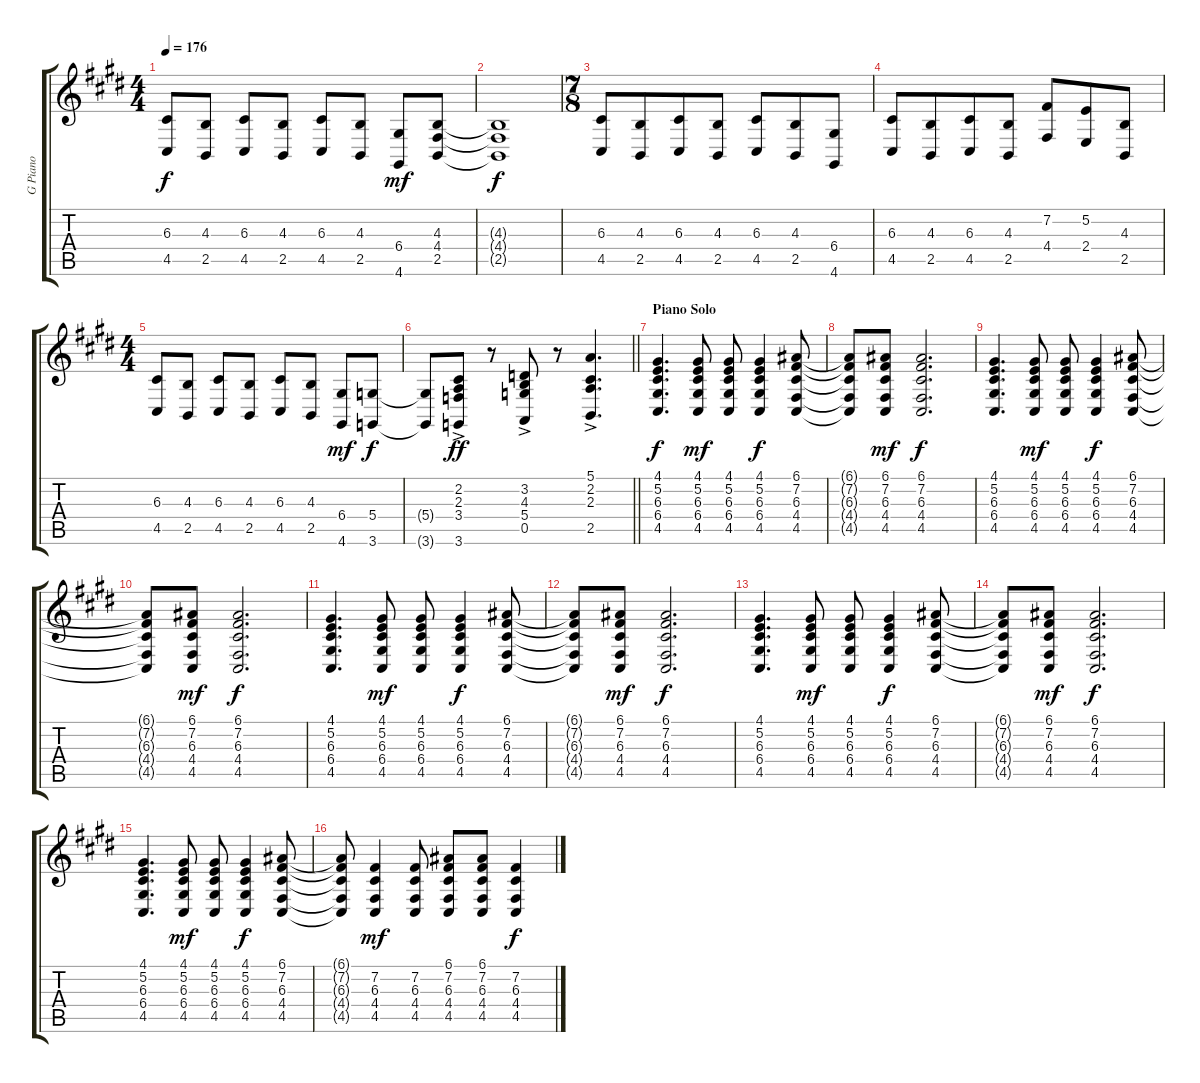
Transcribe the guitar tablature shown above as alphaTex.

\track ("G Piano" "G Piano") {instrument brightacousticpiano}
\staff {score tabs}
\tuning (E4 B3 G3 D3 A2 E2) {hide}
\ts (4 4)
\tempo 176
\clef g2
\ks e
(6.3 4.5).8{dy f} (4.3 2.5).8 (6.3 4.5).8 (4.3 2.5).8 (6.3 4.5).8 (4.3 2.5).8 (6.4 4.6).8{dy mf} (4.3 4.4 2.5).8 |
(4.3{t} 4.4{t} 2.5{t}).1{dy f} |
\ts (7 8)
(6.3 4.5).8 (4.3 2.5).8 (6.3 4.5).8 (4.3 2.5).8 (6.3 4.5).8 (4.3 2.5).8 (6.4 4.6).8 |
(6.3 4.5).8 (4.3 2.5).8 (6.3 4.5).8 (4.3 2.5).8 (7.2 4.4).8 (5.2 2.4).8 (4.3 2.5).8 |
\ts (4 4)
(6.3 4.5).8 (4.3 2.5).8 (6.3 4.5).8 (4.3 2.5).8 (6.3 4.5).8 (4.3 2.5).8 (6.4 4.6).8{dy mf} (5.4 3.6).8{dy f} |
\barLineRight lightlight
(5.4{t} 3.6{t}).8 (2.2 2.3{ac} 3.4{ac} 3.6).8{dy ff} r.8 (3.2 4.3{ac} 5.4{ac} 0.5).8 r.8 (5.1 2.2{ac} 2.3{ac} 2.5).4{d} |
\section ("" "Piano Solo")
(4.1 5.2 6.3 6.4 4.5).4{d dy f} (4.1 5.2 6.3 6.4 4.5).8{dy mf} (4.1 5.2 6.3 6.4 4.5).8 (4.1 5.2 6.3 6.4 4.5).4{dy f} (6.1 7.2 6.3 4.4 4.5).8 |
(6.1{t} 7.2{t} 6.3{t} 4.4{t} 4.5{t}).8 (6.1 7.2 6.3 4.4 4.5).8{dy mf} (6.1 7.2 6.3 4.4 4.5).2{d dy f} |
(4.1 5.2 6.3 6.4 4.5).4{d} (4.1 5.2 6.3 6.4 4.5).8{dy mf} (4.1 5.2 6.3 6.4 4.5).8 (4.1 5.2 6.3 6.4 4.5).4{dy f} (6.1 7.2 6.3 4.4 4.5).8 |
(6.1{t} 7.2{t} 6.3{t} 4.4{t} 4.5{t}).8 (6.1 7.2 6.3 4.4 4.5).8{dy mf} (6.1 7.2 6.3 4.4 4.5).2{d dy f} |
(4.1 5.2 6.3 6.4 4.5).4{d} (4.1 5.2 6.3 6.4 4.5).8{dy mf} (4.1 5.2 6.3 6.4 4.5).8 (4.1 5.2 6.3 6.4 4.5).4{dy f} (6.1 7.2 6.3 4.4 4.5).8 |
(6.1{t} 7.2{t} 6.3{t} 4.4{t} 4.5{t}).8 (6.1 7.2 6.3 4.4 4.5).8{dy mf} (6.1 7.2 6.3 4.4 4.5).2{d dy f} |
(4.1 5.2 6.3 6.4 4.5).4{d} (4.1 5.2 6.3 6.4 4.5).8{dy mf} (4.1 5.2 6.3 6.4 4.5).8 (4.1 5.2 6.3 6.4 4.5).4{dy f} (6.1 7.2 6.3 4.4 4.5).8 |
(6.1{t} 7.2{t} 6.3{t} 4.4{t} 4.5{t}).8 (6.1 7.2 6.3 4.4 4.5).8{dy mf} (6.1 7.2 6.3 4.4 4.5).2{d dy f} |
(4.1 5.2 6.3 6.4 4.5).4{d} (4.1 5.2 6.3 6.4 4.5).8{dy mf} (4.1 5.2 6.3 6.4 4.5).8 (4.1 5.2 6.3 6.4 4.5).4{dy f} (6.1 7.2 6.3 4.4 4.5).8 |
(6.1{t} 7.2{t} 6.3{t} 4.4{t} 4.5{t}).8 (7.2 6.3 4.4 4.5).4{dy mf} (7.2 6.3 4.4 4.5).8 (6.1 7.2 6.3 4.4 4.5).8 (6.1 7.2 6.3 4.4 4.5).8 (7.2 6.3 4.4 4.5).4{dy f}
